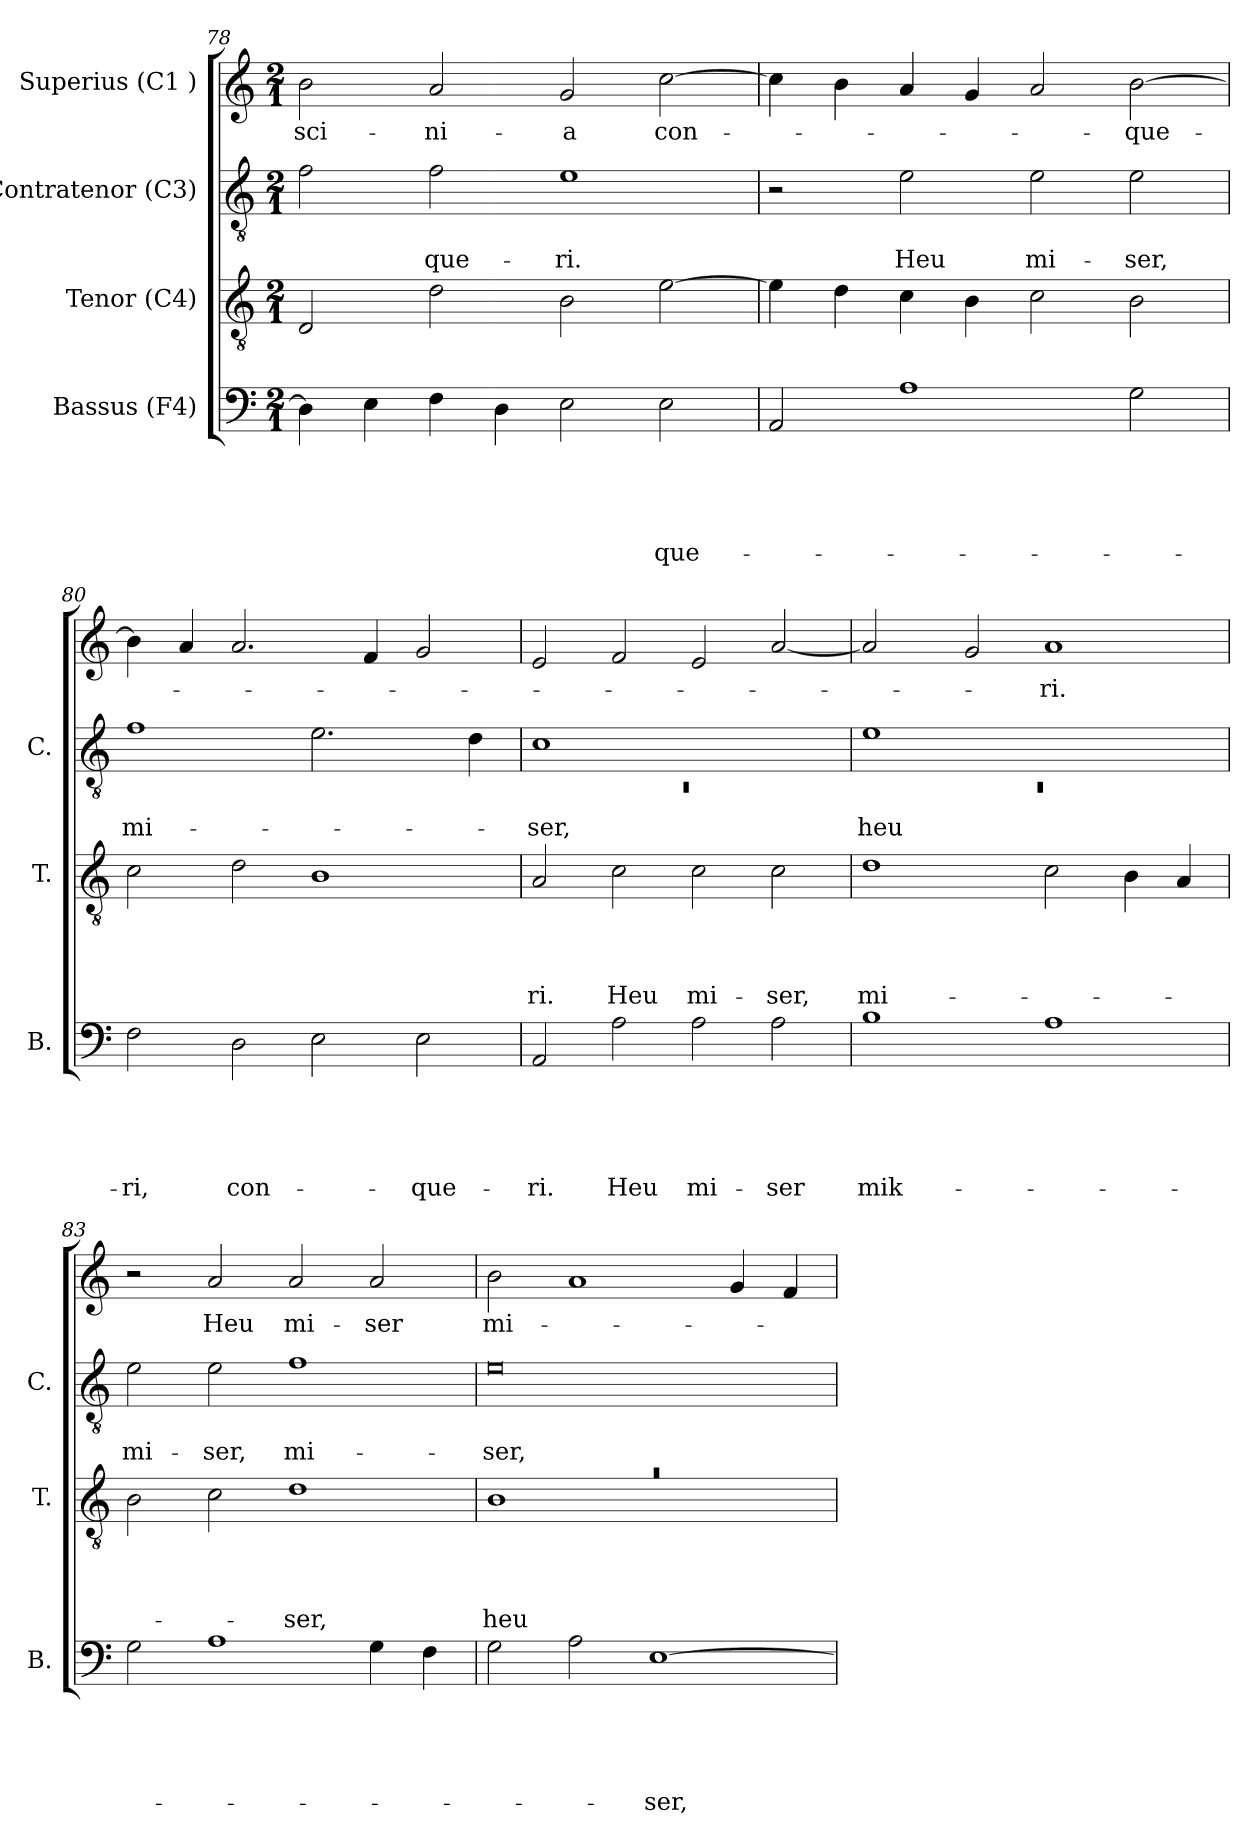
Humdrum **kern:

**kern	**text	**text	**text	**text	**text	**kern	**text	**text	**text	**text	**kern	**text	**text	**kern	**text
*part4	*part4	*part4	*part4	*part4	*part4	*part3	*part3	*part3	*part3	*part3	*part2	*part2	*part2	*part1	*part1
*staff4	*staff4	*staff4	*staff4	*staff4	*staff4	*staff3	*staff3	*staff3	*staff3	*staff3	*staff2	*staff2	*staff2	*staff1	*staff1
*I"Bassus (F4)	*	*	*	*	*	*I"Tenor (C4)	*	*	*	*	*I"Contratenor (C3)	*	*	*I"Superius (C1 )	*
*I'B.	*	*	*	*	*	*I'T.	*	*	*	*	*I'C.	*	*	*	*
*clefF4	*	*	*	*	*	*clefGv2	*	*	*	*	*clefGv2	*	*	*clefG2	*
*k[]	*	*	*	*	*	*k[]	*	*	*	*	*k[]	*	*	*k[]	*
*C:	*	*	*	*	*	*C:	*	*	*	*	*C:	*	*	*C:	*
*M2/1	*	*	*	*	*	*M2/1	*	*	*	*	*M2/1	*	*	*M2/1	*
=78	=78	=78	=78	=78	=78	=78	=78	=78	=78	=78	=78	=78	=78	=78	=78
!	!	!	!	!	!	!	!	!	!	!	!	!	!	!	!LO:LY:b
4D\]	.	.	.	.	.	2D/	.	.	.	.	2f\	.	.	2b\	-sci-
4E\	.	.	.	.	.	.	.	.	.	.	.	.	.	.	.
!	!	!	!	!	!	!	!	!	!	!	!	!	!LO:LY:b	!	!LO:LY:b
4F\	.	.	.	.	.	2d\	.	.	.	.	2f\	.	-que-	2a/	-ni-
4D\	.	.	.	.	.	.	.	.	.	.	.	.	.	.	.
!	!	!	!	!	!	!	!	!	!	!	!	!	!LO:LY:b	!	!LO:LY:b
2E\	.	.	.	.	.	2B\	.	.	.	.	1e	.	-ri.	2g/	-a
!	!	!	!	!	!LO:LY:b	!	!	!	!	!	!	!	!	!	!LO:LY:b
2E\	.	.	.	.	-que-	[>2e\	.	.	.	.	.	.	.	[>2cc\	con-
=79	=79	=79	=79	=79	=79	=79	=79	=79	=79	=79	=79	=79	=79	=79	=79
2AA/	.	.	.	.	.	4e\]	.	.	.	.	2r	.	.	4cc\]	.
.	.	.	.	.	.	4d\	.	.	.	.	.	.	.	4b\	.
!	!	!	!	!	!	!	!	!	!	!	!	!	!LO:LY:b	!	!
1A	.	.	.	.	.	4c\	.	.	.	.	2e\	.	Heu	4a/	.
.	.	.	.	.	.	4B\	.	.	.	.	.	.	.	4g/	.
!	!	!	!	!	!	!	!	!	!	!	!	!	!LO:LY:b	!	!
.	.	.	.	.	.	2c\	.	.	.	.	2e\	.	mi-	2a/	.
!	!	!	!	!	!	!	!	!	!	!	!	!	!LO:LY:b	!	!LO:LY:b
2G\	.	.	.	.	.	2B\	.	.	.	.	2e\	.	-ser,	[>2b\	-que-
=80	=80	=80	=80	=80	=80	=80	=80	=80	=80	=80	=80	=80	=80	=80	=80
!	!	!	!	!	!LO:LY:b	!	!	!	!	!	!	!	!LO:LY:b	!	!
2F\	.	.	.	.	-ri,	2c\	.	.	.	.	1f	.	mi-	4b\]	.
.	.	.	.	.	.	.	.	.	.	.	.	.	.	4a/	.
!	!	!	!	!	!LO:LY:b	!	!	!	!	!	!	!	!	!	!
2D\	.	.	.	.	con-	2d\	.	.	.	.	.	.	.	2.a/	.
2E\	.	.	.	.	.	1B	.	.	.	.	2.e\	.	.	.	.
.	.	.	.	.	.	.	.	.	.	.	.	.	.	4f/	.
!	!	!	!	!	!LO:LY:b	!	!	!	!	!	!	!	!	!	!
2E\	.	.	.	.	-que-	.	.	.	.	.	.	.	.	2g/	.
.	.	.	.	.	.	.	.	.	.	.	4d\	.	.	.	.
=81	=81	=81	=81	=81	=81	=81	=81	=81	=81	=81	=81	=81	=81	=81	=81
*	*	*	*	*	*	*	*	*	*	*	*^	*	*	*	*
!	!	!	!	!	!LO:LY:b	!	!	!	!	!LO:LY:b	!	!LO:N:vis=1	!	!LO:LY:b	!	!
2AA/	.	.	.	.	-ri.	2A/	.	.	.	-ri.	1c	0rC	.	-ser,	2e/	.
!	!	!	!	!	!LO:LY:b	!	!	!	!	!LO:LY:b	!	!	!	!	!	!
2A\	.	.	.	.	Heu	2c\	.	.	.	Heu	.	.	.	.	2f/	.
!	!	!	!	!	!LO:LY:b	!	!	!	!	!LO:LY:b	!	!	!	!	!	!
2A\	.	.	.	.	mi-	2c\	.	.	.	mi-	1ryy	.	.	.	2e/	.
!	!	!	!	!	!LO:LY:b	!	!	!	!	!LO:LY:b	!	!	!	!	!	!
2A\	.	.	.	.	-ser	2c\	.	.	.	-ser,	.	.	.	.	[>2a/	.
!!LO:PB:g=z
=82	=82	=82	=82	=82	=82	=82	=82	=82	=82	=82	=82	=82	=82	=82	=82	=82
!	!	!	!	!	!LO:LY:b	!	!	!	!	!LO:LY:b	!	!LO:N:vis=1	!	!LO:LY:b	!	!
*	*	*	*	*	*	*	*	*	*	*	*	*^	*	*	*	*
1B	.	.	.	.	mik-	1d	.	.	.	mi-	96%35ryy	0rC	1e	.	heu	2a/]	.
.	.	.	.	.	.	.	.	.	.	.	96%157ryy	.	.	.	.	.	.
.	.	.	.	.	.	.	.	.	.	.	.	.	.	.	.	2g/	.
!	!	!	!	!	!	!	!	!	!	!	!	!	!	!	!	!	!LO:LY:b
1A	.	.	.	.	.	2c\	.	.	.	.	.	.	1ryy	.	.	1a	-ri.
.	.	.	.	.	.	4B\	.	.	.	.	.	.	.	.	.	.	.
.	.	.	.	.	.	4A/	.	.	.	.	.	.	.	.	.	.	.
*	*	*	*	*	*	*	*	*	*	*	*v	*v	*v	*	*	*	*
=83	=83	=83	=83	=83	=83	=83	=83	=83	=83	=83	=83	=83	=83	=83	=83
!	!	!	!	!	!	!	!	!	!	!	!	!	!LO:LY:b	!	!
2G\	.	.	.	.	.	2B\	.	.	.	.	2e\	.	mi-	2r	.
!	!	!	!	!	!	!	!	!	!	!	!	!	!LO:LY:b	!	!LO:LY:b
1A	.	.	.	.	.	2c\	.	.	.	.	2e\	.	-ser,	2a/	Heu
!	!	!	!	!	!	!	!	!	!	!LO:LY:b	!	!	!LO:LY:b	!	!LO:LY:b
.	.	.	.	.	.	1d	.	.	.	-ser,	1f	.	mi-	2a/	mi-
!	!	!	!	!	!	!	!	!	!	!	!	!	!	!	!LO:LY:b
4G\	.	.	.	.	.	.	.	.	.	.	.	.	.	2a/	-ser
4F\	.	.	.	.	.	.	.	.	.	.	.	.	.	.	.
=84	=84	=84	=84	=84	=84	=84	=84	=84	=84	=84	=84	=84	=84	=84	=84
!	!	!	!	!	!	!LO:N:vis=1	!	!	!	!LO:LY:b	!	!	!LO:LY:b	!	!LO:LY:b
*	*	*	*	*	*	*^	*	*	*	*	*	*	*	*	*
2G\	.	.	.	.	.	0ra	1B	.	.	.	heu	0e	.	-ser,	2b\	mi-
2A\	.	.	.	.	.	.	.	.	.	.	.	.	.	.	1a	.
!	!	!	!	!	!LO:LY:b	!	!	!	!	!	!	!	!	!	!	!
[>1E	.	.	.	.	-ser,	.	1ryy	.	.	.	.	.	.	.	.	.
.	.	.	.	.	.	.	.	.	.	.	.	.	.	.	4g/	.
.	.	.	.	.	.	.	.	.	.	.	.	.	.	.	4f/	.
*	*	*	*	*	*	*v	*v	*	*	*	*	*	*	*	*	*
=	=	=	=	=	=	=	=	=	=	=	=	=	=	=	=
*-	*-	*-	*-	*-	*-	*-	*-	*-	*-	*-	*-	*-	*-	*-	*-
